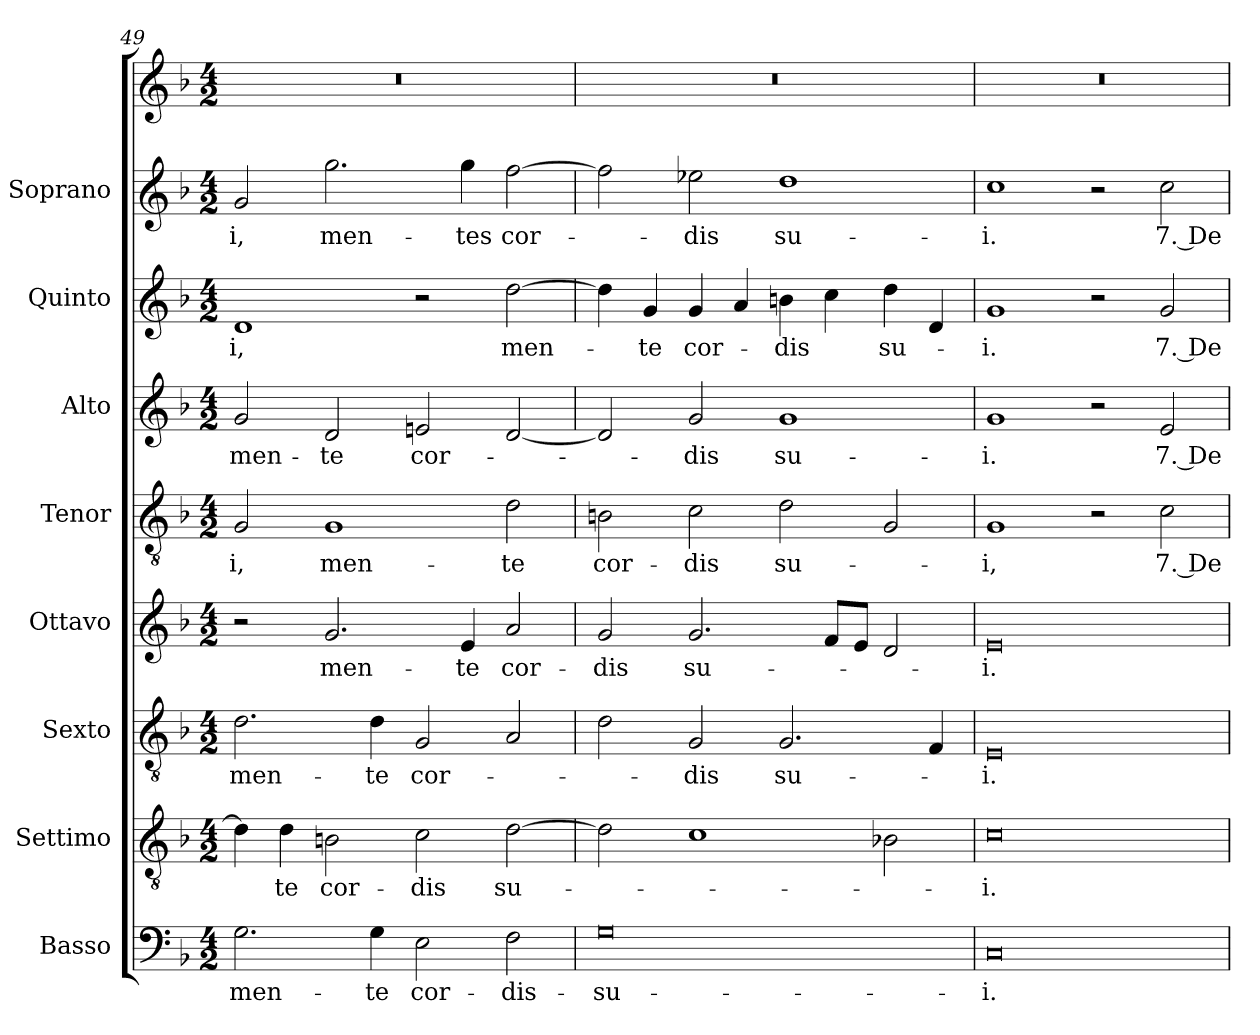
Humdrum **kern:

**kern	**text	**kern	**text	**kern	**text	**kern	**text	**kern	**text	**kern	**text	**kern	**text	**kern	**text	**kern
*part9	*part9	*part8	*part8	*part7	*part7	*part6	*part6	*part5	*part5	*part4	*part4	*part3	*part3	*part2	*part2	*part1
*staff9	*staff9	*staff8	*staff8	*staff7	*staff7	*staff6	*staff6	*staff5	*staff5	*staff4	*staff4	*staff3	*staff3	*staff2	*staff2	*staff1
*I"Basso	*	*I"Settimo	*	*I"Sexto	*	*I"Ottavo	*	*I"Tenor	*	*I"Alto	*	*I"Quinto	*	*I"Soprano	*	*
*I'B.	*	*I'St.	*	*	*	*I'Ot.	*	*I'T.	*	*I'A.	*	*I'Q.	*	*I'S.	*	*
*clefF4	*	*clefGv2	*	*clefGv2	*	*clefG2	*	*clefGv2	*	*clefG2	*	*clefG2	*	*clefG2	*	*clefG2
*	*	*ITrd7c12	*	*ITrd7c12	*	*	*	*ITrd7c12	*	*	*	*	*	*	*	*
*k[b-]	*	*k[b-]	*	*k[b-]	*	*k[b-]	*	*k[b-]	*	*k[b-]	*	*k[b-]	*	*k[b-]	*	*k[b-]
*F:	*	*F:	*	*F:	*	*F:	*	*F:	*	*F:	*	*F:	*	*F:	*	*F:
*M4/2	*	*M4/2	*	*M4/2	*	*M4/2	*	*M4/2	*	*M4/2	*	*M4/2	*	*M4/2	*	*M4/2
=49	=49	=49	=49	=49	=49	=49	=49	=49	=49	=49	=49	=49	=49	=49	=49	=49
!	!LO:LY:b:color=#000000	!	!	!	!	!	!	!	!	!	!	!	!	!	!	!
!	!	!	!	!	!LO:LY:b:color=#000000	!	!	!	!	!	!	!	!	!	!	!
!	!	!	!	!	!	!	!	!	!LO:LY:b:color=#000000	!	!	!	!	!	!	!
!	!	!	!	!	!	!	!	!	!	!	!LO:LY:b:color=#000000	!	!	!	!	!
!	!	!	!	!	!	!	!	!	!	!	!	!	!LO:LY:b:color=#000000	!	!	!
!	!	!	!	!	!	!	!	!	!	!	!	!	!	!	!LO:LY:b:color=#000000	!LO:N:vis=1
2.Gi\	men-	4Di\]	.	2.Di\	men-	2r	.	2GGi/	-i,	2gi/	men-	1di	-i,	2gi/	-i,	0r
!	!	!	!LO:LY:b:color=#000000	!	!	!	!	!	!	!	!	!	!	!	!	!
.	.	4Di\	-te	.	.	.	.	.	.	.	.	.	.	.	.	.
!	!	!	!LO:LY:b:color=#000000	!	!	!	!	!	!	!	!	!	!	!	!	!
!	!	!	!	!	!	!	!LO:LY:b:color=#000000	!	!	!	!	!	!	!	!	!
!	!	!	!	!	!	!	!	!	!LO:LY:b:color=#000000	!	!	!	!	!	!	!
!	!	!	!	!	!	!	!	!	!	!	!LO:LY:b:color=#000000	!	!	!	!	!
!	!	!	!	!	!	!	!	!	!	!	!	!	!	!	!LO:LY:b:color=#000000	!
.	.	2BBni\	cor-	.	.	2.gi/	men-	1GGi	men-	2di/	-te	.	.	2.ggi\	men-	.
!	!LO:LY:b:color=#000000	!	!	!	!	!	!	!	!	!	!	!	!	!	!	!
!	!	!	!	!	!LO:LY:b:color=#000000	!	!	!	!	!	!	!	!	!	!	!
4Gi\	-te	.	.	4Di\	-te	.	.	.	.	.	.	.	.	.	.	.
!	!LO:LY:b:color=#000000	!	!	!	!	!	!	!	!	!	!	!	!	!	!	!
!	!	!	!LO:LY:b:color=#000000	!	!	!	!	!	!	!	!	!	!	!	!	!
!	!	!	!	!	!LO:LY:b:color=#000000	!	!	!	!	!	!	!	!	!	!	!
!	!	!	!	!	!	!	!	!	!	!	!LO:LY:b:color=#000000	!	!	!	!	!
2Ei\	cor-	2Ci\	-dis	2GGi/	cor-	.	.	.	.	2eni/	cor-	2r	.	.	.	.
!	!	!	!	!	!	!	!LO:LY:b:color=#000000	!	!	!	!	!	!	!	!	!
!	!	!	!	!	!	!	!	!	!	!	!	!	!	!	!LO:LY:b:color=#000000	!
.	.	.	.	.	.	4ei/	-te	.	.	.	.	.	.	4ggi\	-tes	.
!	!LO:LY:b:color=#000000	!	!	!	!	!	!	!	!	!	!	!	!	!	!	!
!	!	!	!LO:LY:b:color=#000000	!	!	!	!	!	!	!	!	!	!	!	!	!
!	!	!	!	!	!	!	!LO:LY:b:color=#000000	!	!	!	!	!	!	!	!	!
!	!	!	!	!	!	!	!	!	!LO:LY:b:color=#000000	!	!	!	!	!	!	!
!	!	!	!	!	!	!	!	!	!	!	!	!	!LO:LY:b:color=#000000	!	!	!
!	!	!	!	!	!	!	!	!	!	!	!	!	!	!	!LO:LY:b:color=#000000	!
2Fi\	-dis-	[2Di\	su-	2AAi/	.	2ai/	cor-	2Di\	-te	[2di/	.	[2ddi\	men-	[2ffi\	cor-	.
!!LO:PB:g=z
=50	=50	=50	=50	=50	=50	=50	=50	=50	=50	=50	=50	=50	=50	=50	=50	=50
!	!LO:LY:b:color=#000000	!	!	!	!	!	!	!	!	!	!	!	!	!	!	!
!	!	!	!	!	!	!	!LO:LY:b:color=#000000	!	!	!	!	!	!	!	!	!
!	!	!	!	!	!	!	!	!	!LO:LY:b:color=#000000	!	!	!	!	!	!	!LO:N:vis=1
0Gi	-su-	2Di\]	.	2Di\	.	2gi/	-dis	2BBni\	cor-	2di/]	.	4ddi\]	.	2ffi\]	.	0r
!	!	!	!	!	!	!	!	!	!	!	!	!	!LO:LY:b:color=#000000	!	!	!
.	.	.	.	.	.	.	.	.	.	.	.	4gi/	-te	.	.	.
!	!	!	!	!	!LO:LY:b:color=#000000	!	!	!	!	!	!	!	!	!	!	!
!	!	!	!	!	!	!	!LO:LY:b:color=#000000	!	!	!	!	!	!	!	!	!
!	!	!	!	!	!	!	!	!	!LO:LY:b:color=#000000	!	!	!	!	!	!	!
!	!	!	!	!	!	!	!	!	!	!	!LO:LY:b:color=#000000	!	!	!	!	!
!	!	!	!	!	!	!	!	!	!	!	!	!	!LO:LY:b:color=#000000	!	!	!
!	!	!	!	!	!	!	!	!	!	!	!	!	!	!	!LO:LY:b:color=#000000	!
.	.	1Ci	.	2GGi/	-dis	2.gi/	su-	2Ci\	-dis	2gi/	-dis	4gi/	cor-	2ee-Xi\	-dis	.
.	.	.	.	.	.	.	.	.	.	.	.	4ai/	.	.	.	.
!	!	!	!	!	!LO:LY:b:color=#000000	!	!	!	!	!	!	!	!	!	!	!
!	!	!	!	!	!	!	!	!	!LO:LY:b:color=#000000	!	!	!	!	!	!	!
!	!	!	!	!	!	!	!	!	!	!	!LO:LY:b:color=#000000	!	!	!	!	!
!	!	!	!	!	!	!	!	!	!	!	!	!	!LO:LY:b:color=#000000	!	!	!
!	!	!	!	!	!	!	!	!	!	!	!	!	!	!	!LO:LY:b:color=#000000	!
.	.	.	.	2.GGi/	su-	.	.	2Di\	su-	1gi	su-	4bni\	-dis	1ddi	su-	.
.	.	.	.	.	.	8fi/L	.	.	.	.	.	4cci\	.	.	.	.
.	.	.	.	.	.	8ei/J	.	.	.	.	.	.	.	.	.	.
!	!	!	!	!	!	!	!	!	!	!	!	!	!LO:LY:b:color=#000000	!	!	!
.	.	2BB-Xi\	.	.	.	2di/	.	2GGi/	.	.	.	4ddi\	su-	.	.	.
.	.	.	.	4FFi/	.	.	.	.	.	.	.	4di/	.	.	.	.
=51	=51	=51	=51	=51	=51	=51	=51	=51	=51	=51	=51	=51	=51	=51	=51	=51
!	!LO:LY:b:color=#000000	!	!	!	!	!	!	!	!	!	!	!	!	!	!	!
!	!	!	!LO:LY:b:color=#000000	!	!	!	!	!	!	!	!	!	!	!	!	!
!	!	!	!	!	!LO:LY:b:color=#000000	!	!	!	!	!	!	!	!	!	!	!
!	!	!	!	!	!	!	!LO:LY:b:color=#000000	!	!	!	!	!	!	!	!	!
!	!	!	!	!	!	!	!	!	!LO:LY:b:color=#000000	!	!	!	!	!	!	!
!	!	!	!	!	!	!	!	!	!	!	!LO:LY:b:color=#000000	!	!	!	!	!
!	!	!	!	!	!	!	!	!	!	!	!	!	!LO:LY:b:color=#000000	!	!	!
!	!	!	!	!	!	!	!	!	!	!	!	!	!	!	!LO:LY:b:color=#000000	!LO:N:vis=1
0Ci	-i.	0Ci	-i.	0EEi	-i.	0ei	-i.	1GGi	-i,	1gi	-i.	1gi	-i.	1cci	-i.	0r
.	.	.	.	.	.	.	.	2r	.	2r	.	2r	.	2r	.	.
!	!	!	!	!	!	!	!	!	!LO:LY:b:color=#000000	!	!	!	!	!	!	!
!	!	!	!	!	!	!	!	!	!	!	!LO:LY:b:color=#000000	!	!	!	!	!
!	!	!	!	!	!	!	!	!	!	!	!	!	!LO:LY:b:color=#000000	!	!	!
!	!	!	!	!	!	!	!	!	!	!	!	!	!	!	!LO:LY:b:color=#000000	!
.	.	.	.	.	.	.	.	2Ci\	7. De-	2ei/	7. De-	2gi/	7. De-	2cci\	7. De-	.
=	=	=	=	=	=	=	=	=	=	=	=	=	=	=	=	=
*-	*-	*-	*-	*-	*-	*-	*-	*-	*-	*-	*-	*-	*-	*-	*-	*-
